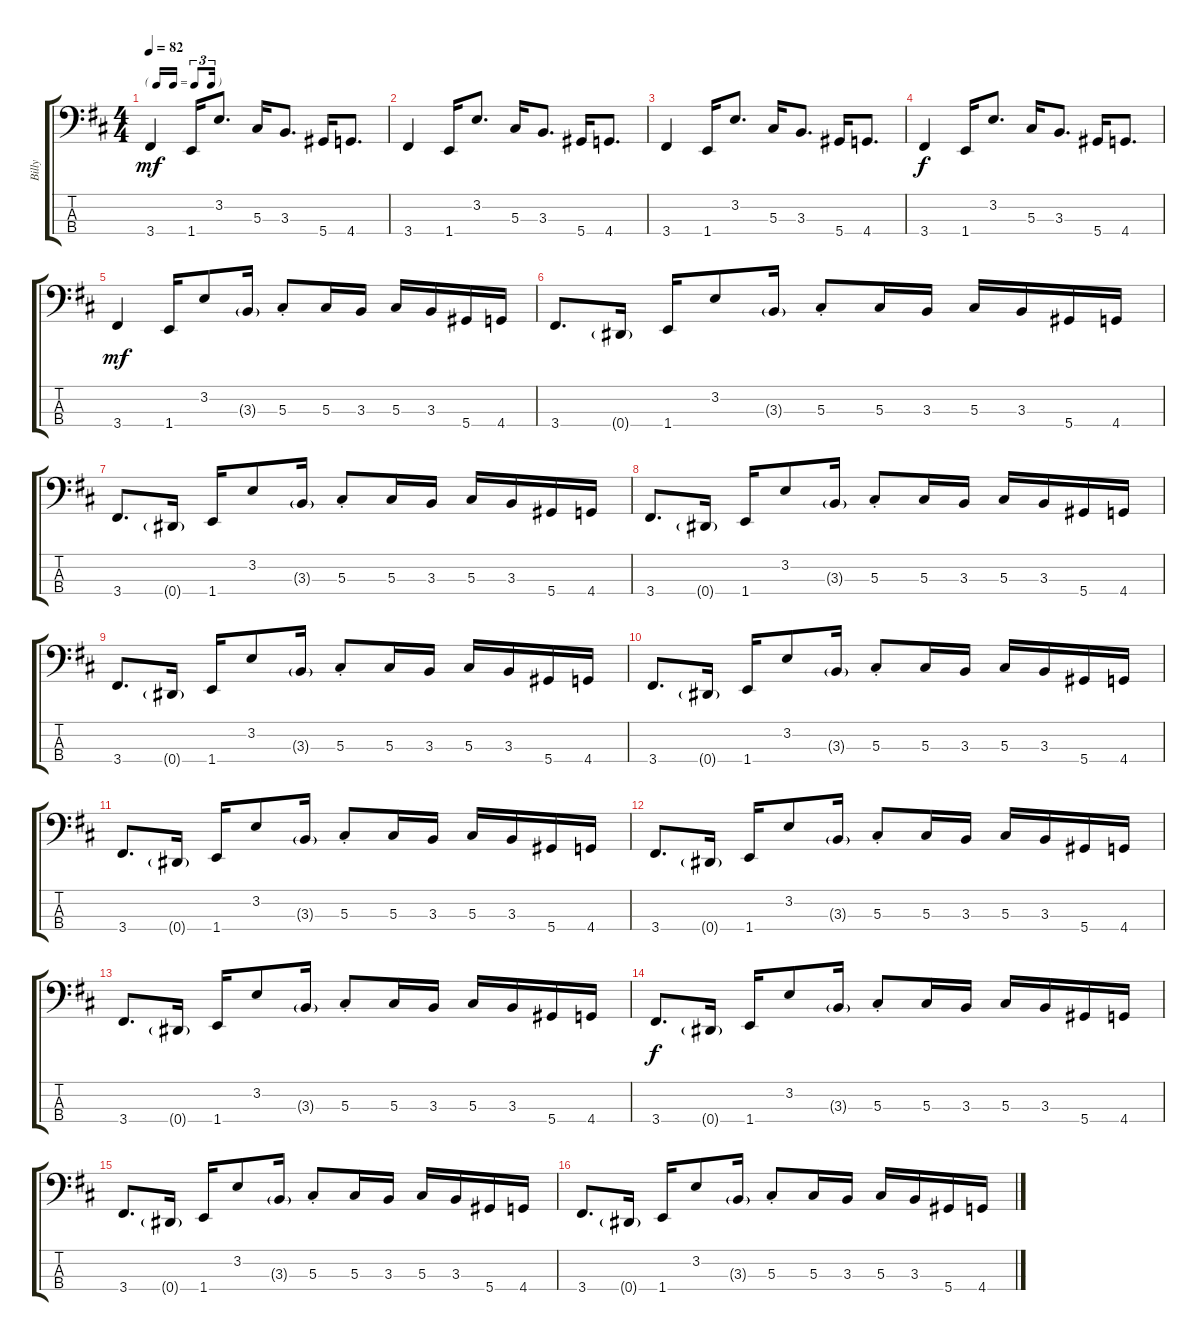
\track ("Billy" "Billy") {instrument electricbassfinger}
\staff {score tabs}
\tuning (Gb2 Db2 Ab1 Eb1) {hide}
\ts (4 4)
\tf triplet16th
\tempo 82
\clef f4
\ks d
3.4.4{dy mf} 1.4.16 3.2.8{d} 5.3.16 3.3.8{d} 5.4.16 4.4.8{d} |
3.4.4 1.4.16 3.2.8{d} 5.3.16 3.3.8{d} 5.4.16 4.4.8{d} |
3.4.4 1.4.16 3.2.8{d} 5.3.16 3.3.8{d} 5.4.16 4.4.8{d} |
3.4.4{dy f} 1.4.16 3.2.8{d} 5.3.16 3.3.8{d} 5.4.16 4.4.8{d} |
3.4.4{dy mf} 1.4.16 3.2.8 3.3{g}.16 5.3{st}.8 5.3.16 3.3.16 5.3.16 3.3.16 5.4.16 4.4.16 |
3.4.8{d} 0.4{g}.16 1.4.16 3.2.8 3.3{g}.16 5.3{st}.8 5.3.16 3.3.16 5.3.16 3.3.16 5.4.16 4.4.16 |
3.4.8{d} 0.4{g}.16 1.4.16 3.2.8 3.3{g}.16 5.3{st}.8 5.3.16 3.3.16 5.3.16 3.3.16 5.4.16 4.4.16 |
3.4.8{d} 0.4{g}.16 1.4.16 3.2.8 3.3{g}.16 5.3{st}.8 5.3.16 3.3.16 5.3.16 3.3.16 5.4.16 4.4.16 |
3.4.8{d} 0.4{g}.16 1.4.16 3.2.8 3.3{g}.16 5.3{st}.8 5.3.16 3.3.16 5.3.16 3.3.16 5.4.16 4.4.16 |
3.4.8{d} 0.4{g}.16 1.4.16 3.2.8 3.3{g}.16 5.3{st}.8 5.3.16 3.3.16 5.3.16 3.3.16 5.4.16 4.4.16 |
3.4.8{d} 0.4{g}.16 1.4.16 3.2.8 3.3{g}.16 5.3{st}.8 5.3.16 3.3.16 5.3.16 3.3.16 5.4.16 4.4.16 |
3.4.8{d} 0.4{g}.16 1.4.16 3.2.8 3.3{g}.16 5.3{st}.8 5.3.16 3.3.16 5.3.16 3.3.16 5.4.16 4.4.16 |
3.4.8{d} 0.4{g}.16 1.4.16 3.2.8 3.3{g}.16 5.3{st}.8 5.3.16 3.3.16 5.3.16 3.3.16 5.4.16 4.4.16 |
3.4.8{d dy f} 0.4{g}.16 1.4.16 3.2.8 3.3{g}.16 5.3{st}.8 5.3.16 3.3.16 5.3.16 3.3.16 5.4.16 4.4.16 |
3.4.8{d} 0.4{g}.16 1.4.16 3.2.8 3.3{g}.16 5.3{st}.8 5.3.16 3.3.16 5.3.16 3.3.16 5.4.16 4.4.16 |
3.4.8{d} 0.4{g}.16 1.4.16 3.2.8 3.3{g}.16 5.3{st}.8 5.3.16 3.3.16 5.3.16 3.3.16 5.4.16 4.4.16
